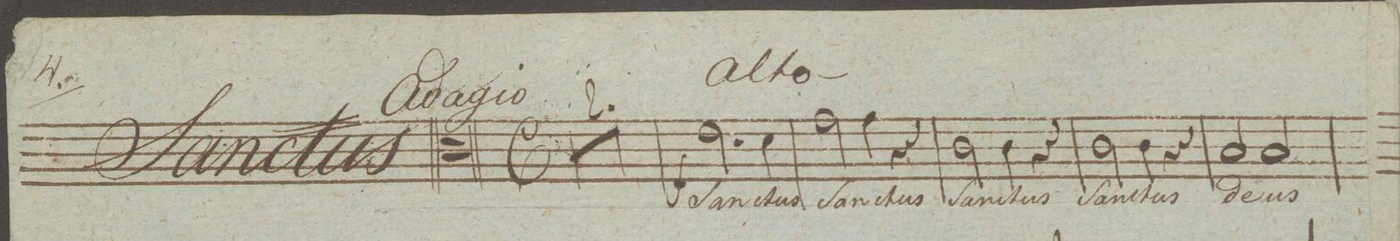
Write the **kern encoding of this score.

**kern	**text	**dynam
*I"Alto.	*	*
*clefC3	*	*
*k[]	*	*
*met(c)	*	*
*M4/4	*	*
1r	.	.
=2	=2	=2
1r	.	.
=3	=3	=3
2.e\	San-	f
4d\	-ctus	.
=4	=4	=4
2g\	San-	.
4g\	-ctus	.
4r	.	.
=5	=5	=5
2c\	San-	.
4c\	-ctus	.
4r	.	.
=6	=6	=6
2c\	San-	.
4c\	-ctus	.
4r	.	.
=7	=7	=7
2B/	de-	.
2B/	us	.
=8	=8	=8
1ryy	.	.
=9	=9	=9
*-	*-	*-
